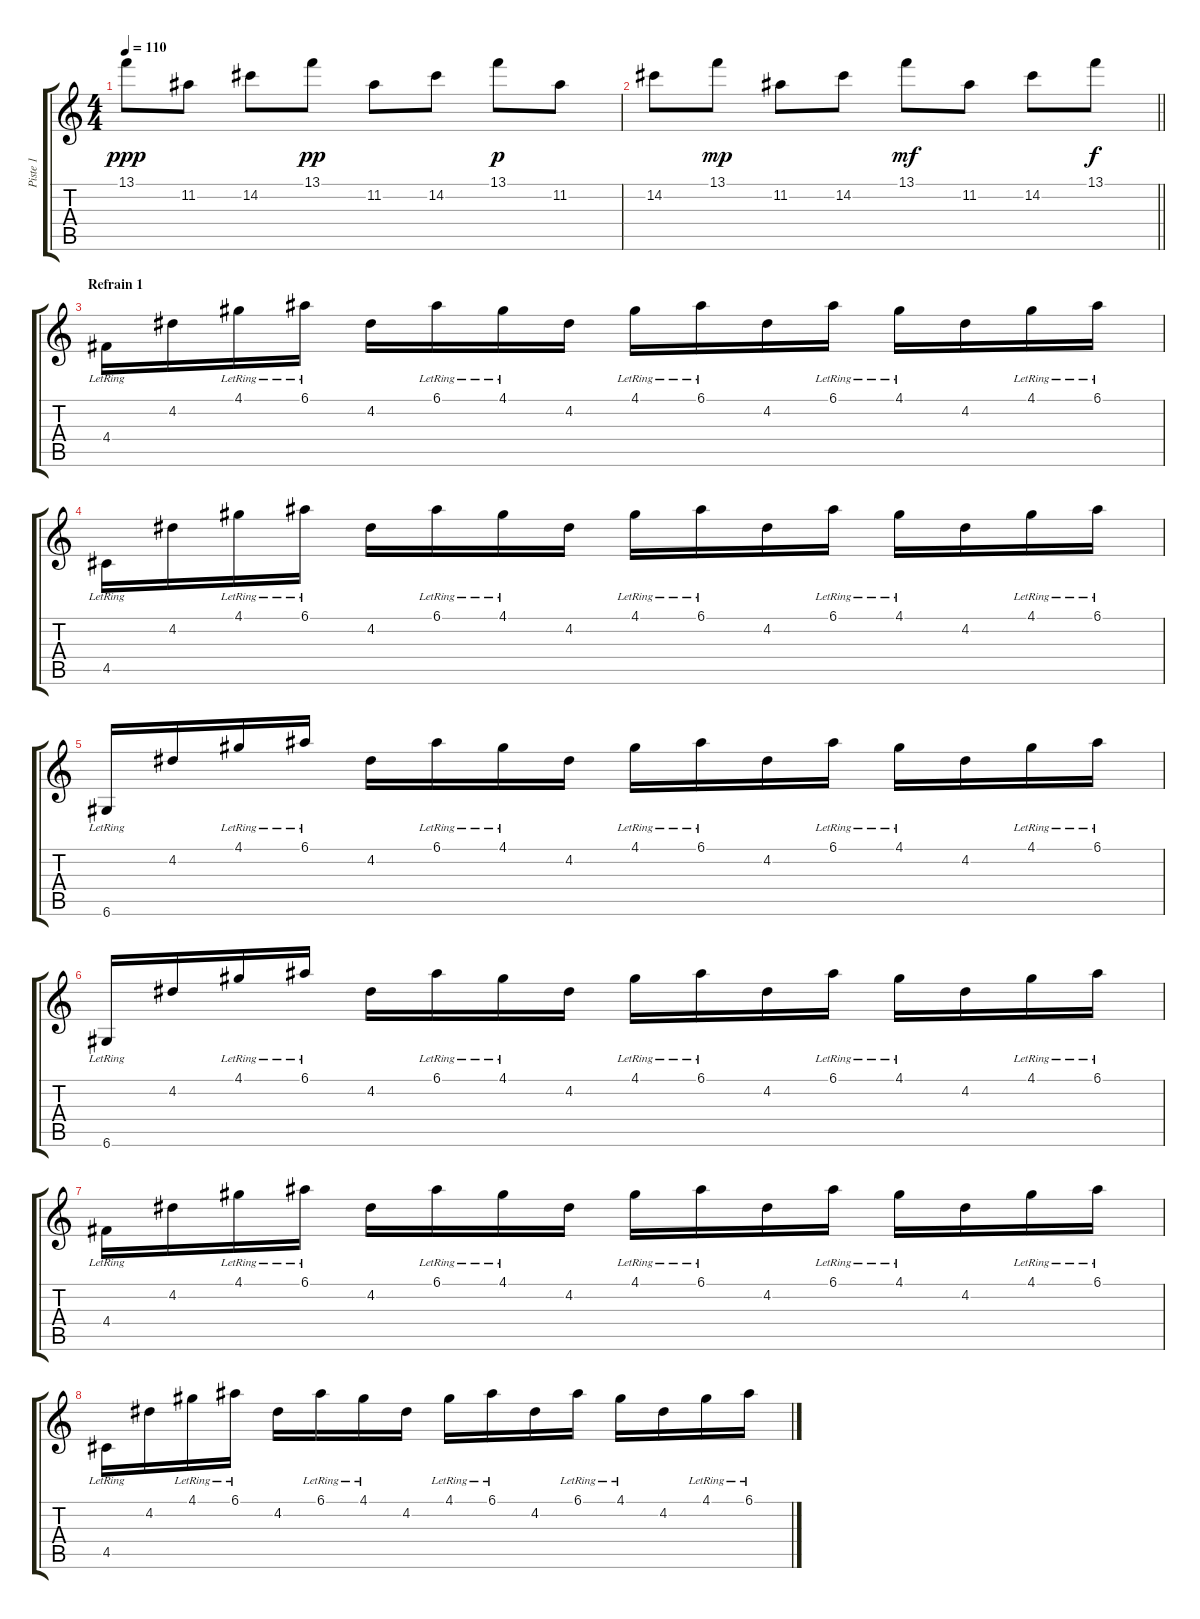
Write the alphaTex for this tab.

\track ("Piste 1" "Piste 1") {instrument overdrivenguitar}
\staff {score tabs}
\tuning (E4 B3 G3 D3 A2 D2) {hide}
\ts (4 4)
\tempo 110
\clef g2
\ks c
13.1.8{dy ppp} 11.2.8 14.2.8 13.1.8{dy pp} 11.2.8 14.2.8 13.1.8{dy p} 11.2.8 |
\barLineRight lightlight
14.2.8 13.1.8{dy mp} 11.2.8 14.2.8 13.1.8{dy mf} 11.2.8 14.2.8 13.1.8{dy f} |
\section ("" "Refrain 1")
4.4{lr}.16 4.2.16 4.1{lr}.16 6.1{lr}.16 4.2.16 6.1{lr}.16 4.1{lr}.16 4.2.16 4.1{lr}.16 6.1{lr}.16 4.2.16 6.1{lr}.16 4.1{lr}.16 4.2.16 4.1{lr}.16 6.1{lr}.16 |
4.5{lr}.16 4.2.16 4.1{lr}.16 6.1{lr}.16 4.2.16 6.1{lr}.16 4.1{lr}.16 4.2.16 4.1{lr}.16 6.1{lr}.16 4.2.16 6.1{lr}.16 4.1{lr}.16 4.2.16 4.1{lr}.16 6.1{lr}.16 |
6.6{lr}.16 4.2.16 4.1{lr}.16 6.1{lr}.16 4.2.16 6.1{lr}.16 4.1{lr}.16 4.2.16 4.1{lr}.16 6.1{lr}.16 4.2.16 6.1{lr}.16 4.1{lr}.16 4.2.16 4.1{lr}.16 6.1{lr}.16 |
6.6{lr}.16 4.2.16 4.1{lr}.16 6.1{lr}.16 4.2.16 6.1{lr}.16 4.1{lr}.16 4.2.16 4.1{lr}.16 6.1{lr}.16 4.2.16 6.1{lr}.16 4.1{lr}.16 4.2.16 4.1{lr}.16 6.1{lr}.16 |
4.4{lr}.16 4.2.16 4.1{lr}.16 6.1{lr}.16 4.2.16 6.1{lr}.16 4.1{lr}.16 4.2.16 4.1{lr}.16 6.1{lr}.16 4.2.16 6.1{lr}.16 4.1{lr}.16 4.2.16 4.1{lr}.16 6.1{lr}.16 |
4.5{lr}.16 4.2.16 4.1{lr}.16 6.1{lr}.16 4.2.16 6.1{lr}.16 4.1{lr}.16 4.2.16 4.1{lr}.16 6.1{lr}.16 4.2.16 6.1{lr}.16 4.1{lr}.16 4.2.16 4.1{lr}.16 6.1{lr}.16
